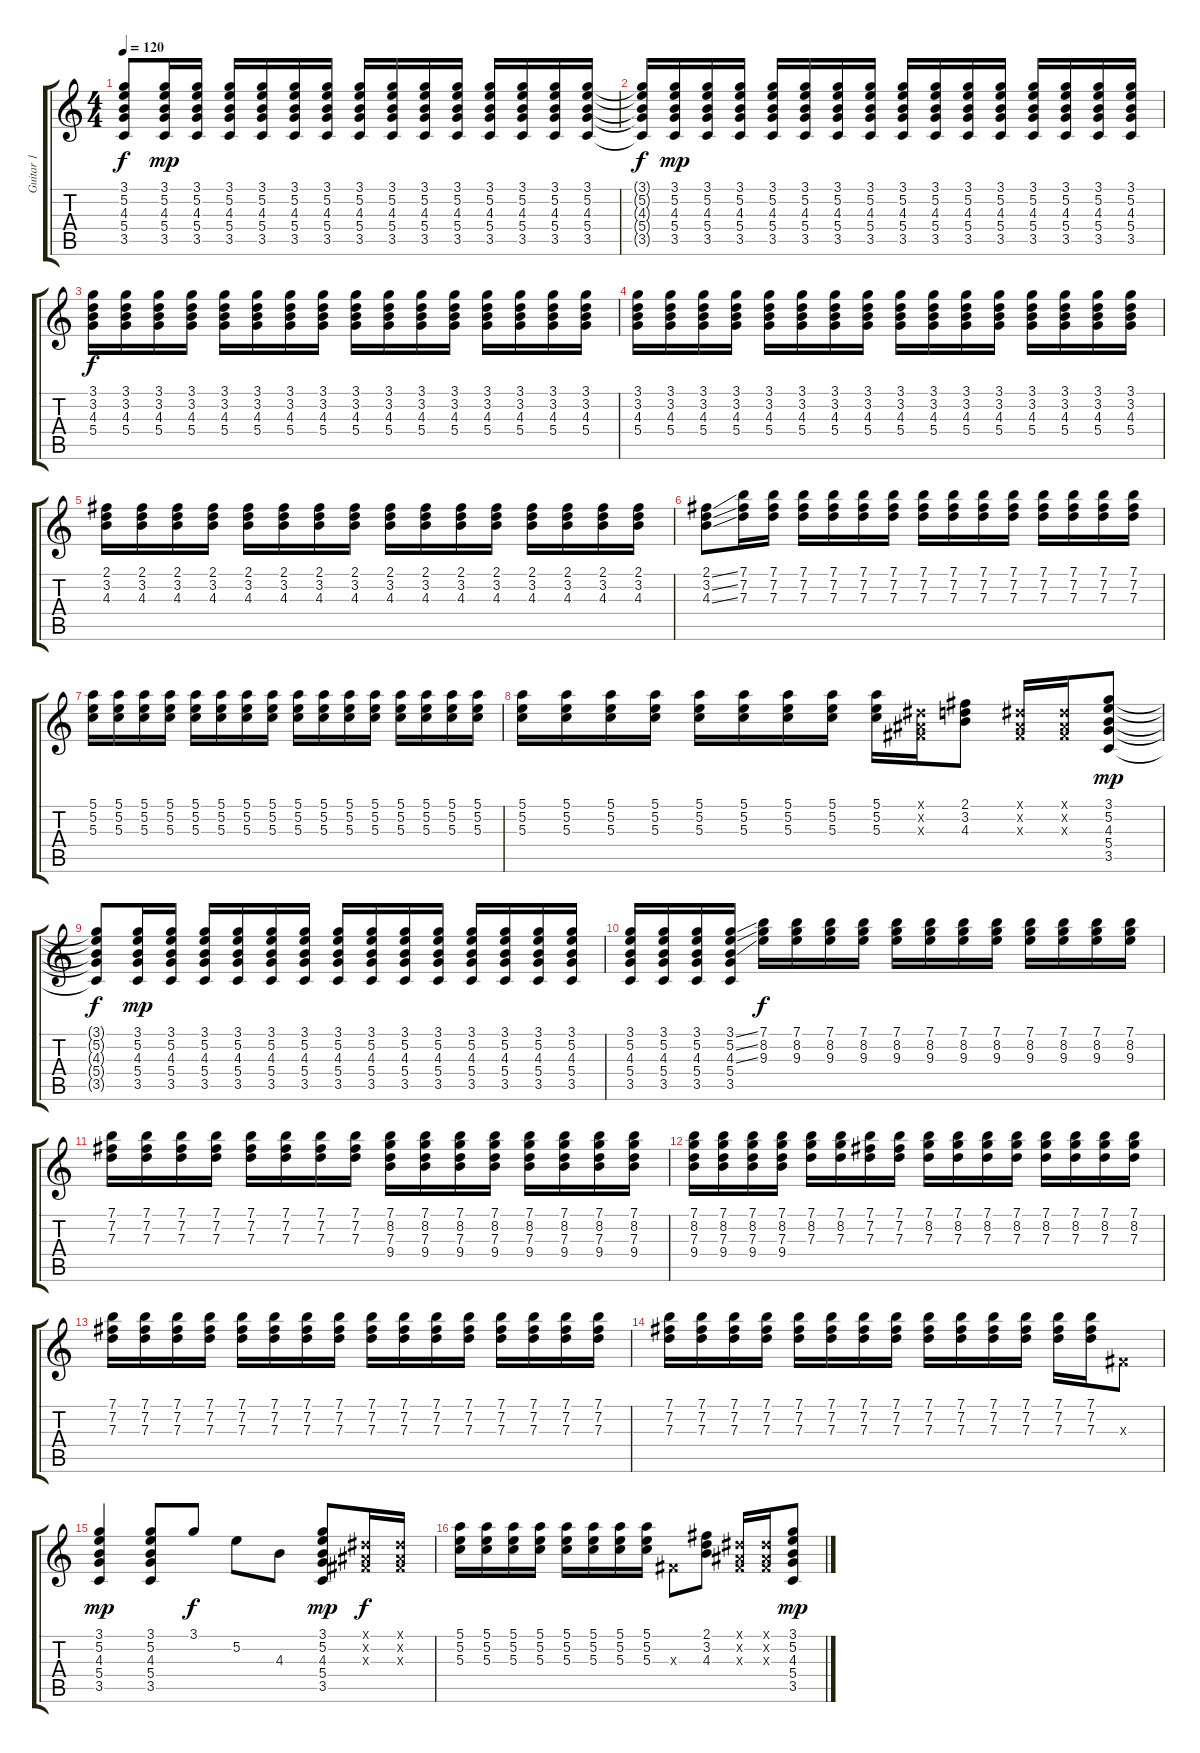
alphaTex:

\track ("Guitar 1" "Guitar 1") {instrument overdrivenguitar}
\staff {score tabs}
\tuning (E4 B3 G3 D3 A2 E2) {hide}
\ts (4 4)
\tempo 120
\clef g2
\ks c
(3.1{t} 5.2{t} 4.3{t} 5.4{t} 3.5{t}).8{dy f} (3.1 5.2 4.3 5.4 3.5).16{dy mp} (3.1 5.2 4.3 5.4 3.5).16 (3.1 5.2 4.3 5.4 3.5).16 (3.1 5.2 4.3 5.4 3.5).16 (3.1 5.2 4.3 5.4 3.5).16 (3.1 5.2 4.3 5.4 3.5).16 (3.1 5.2 4.3 5.4 3.5).16 (3.1 5.2 4.3 5.4 3.5).16 (3.1 5.2 4.3 5.4 3.5).16 (3.1 5.2 4.3 5.4 3.5).16 (3.1 5.2 4.3 5.4 3.5).16 (3.1 5.2 4.3 5.4 3.5).16 (3.1 5.2 4.3 5.4 3.5).16 (3.1 5.2 4.3 5.4 3.5).16 |
(3.1{t} 5.2{t} 4.3{t} 5.4{t} 3.5{t}).16{dy f} (3.1 5.2 4.3 5.4 3.5).16{dy mp} (3.1 5.2 4.3 5.4 3.5).16 (3.1 5.2 4.3 5.4 3.5).16 (3.1 5.2 4.3 5.4 3.5).16 (3.1 5.2 4.3 5.4 3.5).16 (3.1 5.2 4.3 5.4 3.5).16 (3.1 5.2 4.3 5.4 3.5).16 (3.1 5.2 4.3 5.4 3.5).16 (3.1 5.2 4.3 5.4 3.5).16 (3.1 5.2 4.3 5.4 3.5).16 (3.1 5.2 4.3 5.4 3.5).16 (3.1 5.2 4.3 5.4 3.5).16 (3.1 5.2 4.3 5.4 3.5).16 (3.1 5.2 4.3 5.4 3.5).16 (3.1 5.2 4.3 5.4 3.5).16 |
(3.1 3.2 4.3 5.4).16{dy f} (3.1 3.2 4.3 5.4).16 (3.1 3.2 4.3 5.4).16 (3.1 3.2 4.3 5.4).16 (3.1 3.2 4.3 5.4).16 (3.1 3.2 4.3 5.4).16 (3.1 3.2 4.3 5.4).16 (3.1 3.2 4.3 5.4).16 (3.1 3.2 4.3 5.4).16 (3.1 3.2 4.3 5.4).16 (3.1 3.2 4.3 5.4).16 (3.1 3.2 4.3 5.4).16 (3.1 3.2 4.3 5.4).16 (3.1 3.2 4.3 5.4).16 (3.1 3.2 4.3 5.4).16 (3.1 3.2 4.3 5.4).16 |
(3.1 3.2 4.3 5.4).16 (3.1 3.2 4.3 5.4).16 (3.1 3.2 4.3 5.4).16 (3.1 3.2 4.3 5.4).16 (3.1 3.2 4.3 5.4).16 (3.1 3.2 4.3 5.4).16 (3.1 3.2 4.3 5.4).16 (3.1 3.2 4.3 5.4).16 (3.1 3.2 4.3 5.4).16 (3.1 3.2 4.3 5.4).16 (3.1 3.2 4.3 5.4).16 (3.1 3.2 4.3 5.4).16 (3.1 3.2 4.3 5.4).16 (3.1 3.2 4.3 5.4).16 (3.1 3.2 4.3 5.4).16 (3.1 3.2 4.3 5.4).16 |
(2.1 3.2 4.3).16 (2.1 3.2 4.3).16 (2.1 3.2 4.3).16 (2.1 3.2 4.3).16 (2.1 3.2 4.3).16 (2.1 3.2 4.3).16 (2.1 3.2 4.3).16 (2.1 3.2 4.3).16 (2.1 3.2 4.3).16 (2.1 3.2 4.3).16 (2.1 3.2 4.3).16 (2.1 3.2 4.3).16 (2.1 3.2 4.3).16 (2.1 3.2 4.3).16 (2.1 3.2 4.3).16 (2.1 3.2 4.3).16 |
(2.1{ss} 3.2{ss} 4.3{ss}).8 (7.1 7.2 7.3).16 (7.1 7.2 7.3).16 (7.1 7.2 7.3).16 (7.1 7.2 7.3).16 (7.1 7.2 7.3).16 (7.1 7.2 7.3).16 (7.1 7.2 7.3).16 (7.1 7.2 7.3).16 (7.1 7.2 7.3).16 (7.1 7.2 7.3).16 (7.1 7.2 7.3).16 (7.1 7.2 7.3).16 (7.1 7.2 7.3).16 (7.1 7.2 7.3).16 |
(5.1 5.2 5.3).16 (5.1 5.2 5.3).16 (5.1 5.2 5.3).16 (5.1 5.2 5.3).16 (5.1 5.2 5.3).16 (5.1 5.2 5.3).16 (5.1 5.2 5.3).16 (5.1 5.2 5.3).16 (5.1 5.2 5.3).16 (5.1 5.2 5.3).16 (5.1 5.2 5.3).16 (5.1 5.2 5.3).16 (5.1 5.2 5.3).16 (5.1 5.2 5.3).16 (5.1 5.2 5.3).16 (5.1 5.2 5.3).16 |
(5.1 5.2 5.3).16 (5.1 5.2 5.3).16 (5.1 5.2 5.3).16 (5.1 5.2 5.3).16 (5.1 5.2 5.3).16 (5.1 5.2 5.3).16 (5.1 5.2 5.3).16 (5.1 5.2 5.3).16 (5.1 5.2 5.3).16 (-1.1{x} -1.2{x} -1.3{x}).16 (2.1 3.2 4.3).8 (-1.1{x} -1.2{x} -1.3{x}).16 (-1.1{x} -1.2{x} -1.3{x}).16 (3.1 5.2 4.3 5.4 3.5).8{dy mp} |
(3.1{t} 5.2{t} 4.3{t} 5.4{t} 3.5{t}).8{dy f} (3.1 5.2 4.3 5.4 3.5).16{dy mp} (3.1 5.2 4.3 5.4 3.5).16 (3.1 5.2 4.3 5.4 3.5).16 (3.1 5.2 4.3 5.4 3.5).16 (3.1 5.2 4.3 5.4 3.5).16 (3.1 5.2 4.3 5.4 3.5).16 (3.1 5.2 4.3 5.4 3.5).16 (3.1 5.2 4.3 5.4 3.5).16 (3.1 5.2 4.3 5.4 3.5).16 (3.1 5.2 4.3 5.4 3.5).16 (3.1 5.2 4.3 5.4 3.5).16 (3.1 5.2 4.3 5.4 3.5).16 (3.1 5.2 4.3 5.4 3.5).16 (3.1 5.2 4.3 5.4 3.5).16 |
(3.1 5.2 4.3 5.4 3.5).16 (3.1 5.2 4.3 5.4 3.5).16 (3.1 5.2 4.3 5.4 3.5).16 (3.1{ss} 5.2{ss} 4.3{ss} 5.4 3.5).16 (7.1 8.2 9.3).16{dy f} (7.1 8.2 9.3).16 (7.1 8.2 9.3).16 (7.1 8.2 9.3).16 (7.1 8.2 9.3).16 (7.1 8.2 9.3).16 (7.1 8.2 9.3).16 (7.1 8.2 9.3).16 (7.1 8.2 9.3).16 (7.1 8.2 9.3).16 (7.1 8.2 9.3).16 (7.1 8.2 9.3).16 |
(7.1 7.2 7.3).16 (7.1 7.2 7.3).16 (7.1 7.2 7.3).16 (7.1 7.2 7.3).16 (7.1 7.2 7.3).16 (7.1 7.2 7.3).16 (7.1 7.2 7.3).16 (7.1 7.2 7.3).16 (7.1 8.2 7.3 9.4).16 (7.1 8.2 7.3 9.4).16 (7.1 8.2 7.3 9.4).16 (7.1 8.2 7.3 9.4).16 (7.1 8.2 7.3 9.4).16 (7.1 8.2 7.3 9.4).16 (7.1 8.2 7.3 9.4).16 (7.1 8.2 7.3 9.4).16 |
(7.1 8.2 7.3 9.4).16 (7.1 8.2 7.3 9.4).16 (7.1 8.2 7.3 9.4).16 (7.1 8.2 7.3 9.4).16 (7.1 8.2 7.3).16 (7.1 8.2 7.3).16 (7.1 7.2 7.3).16 (7.1 7.2 7.3).16 (7.1 8.2 7.3).16 (7.1 8.2 7.3).16 (7.1 8.2 7.3).16 (7.1 8.2 7.3).16 (7.1 8.2 7.3).16 (7.1 8.2 7.3).16 (7.1 8.2 7.3).16 (7.1 8.2 7.3).16 |
(7.1 7.2 7.3).16 (7.1 7.2 7.3).16 (7.1 7.2 7.3).16 (7.1 7.2 7.3).16 (7.1 7.2 7.3).16 (7.1 7.2 7.3).16 (7.1 7.2 7.3).16 (7.1 7.2 7.3).16 (7.1 7.2 7.3).16 (7.1 7.2 7.3).16 (7.1 7.2 7.3).16 (7.1 7.2 7.3).16 (7.1 7.2 7.3).16 (7.1 7.2 7.3).16 (7.1 7.2 7.3).16 (7.1 7.2 7.3).16 |
(7.1 7.2 7.3).16 (7.1 7.2 7.3).16 (7.1 7.2 7.3).16 (7.1 7.2 7.3).16 (7.1 7.2 7.3).16 (7.1 7.2 7.3).16 (7.1 7.2 7.3).16 (7.1 7.2 7.3).16 (7.1 7.2 7.3).16 (7.1 7.2 7.3).16 (7.1 7.2 7.3).16 (7.1 7.2 7.3).16 (7.1 7.2 7.3).16 (7.1 7.2 7.3).16 -1.3{x}.8 |
(3.1 5.2 4.3 5.4 3.5).4{dy mp} (3.1 5.2 4.3 5.4 3.5).8 3.1.8{dy f} 5.2.8 4.3.8 (3.1 5.2 4.3 5.4 3.5).8{dy mp} (-1.1{x} -1.2{x} -1.3{x}).16{dy f} (-1.1{x} -1.2{x} -1.3{x}).16 |
(5.1 5.2 5.3).16 (5.1 5.2 5.3).16 (5.1 5.2 5.3).16 (5.1 5.2 5.3).16 (5.1 5.2 5.3).16 (5.1 5.2 5.3).16 (5.1 5.2 5.3).16 (5.1 5.2 5.3).16 -1.3{x}.8 (2.1 3.2 4.3).8 (-1.1{x} -1.2{x} -1.3{x}).16 (-1.1{x} -1.2{x} -1.3{x}).16 (3.1 5.2 4.3 5.4 3.5).8{dy mp}
